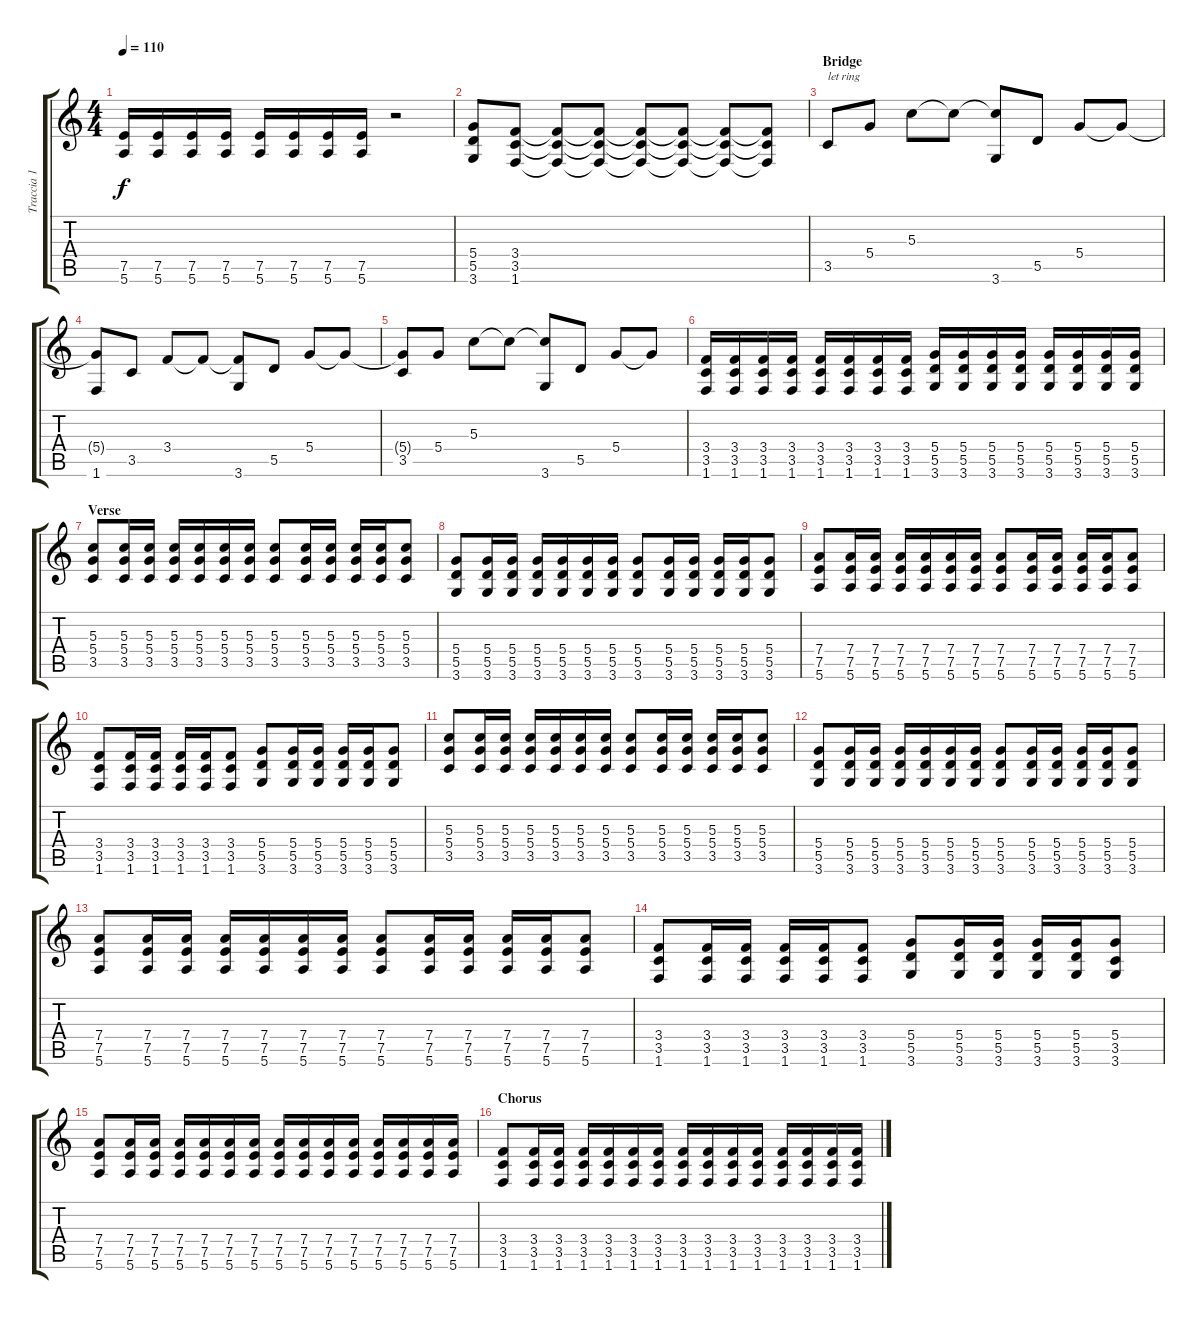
\track ("Traccia 1" "Traccia 1") {instrument distortionguitar}
\staff {score tabs}
\tuning (E4 B3 G3 D3 A2 E2) {hide}
\ts (4 4)
\tempo 110
\clef g2
\ks c
(7.5 5.6).16{dy f} (7.5 5.6).16 (7.5 5.6).16 (7.5 5.6).16 (7.5 5.6).16 (7.5 5.6).16 (7.5 5.6).16 (7.5 5.6).16 r.2 |
(5.4 5.5 3.6).8 (3.4 3.5 1.6).8 (3.4{t} 3.5{t} 1.6{t}).8 (3.4{t} 3.5{t} 1.6{t}).8 (3.4{t} 3.5{t} 1.6{t}).8 (3.4{t} 3.5{t} 1.6{t}).8 (3.4{t} 3.5{t} 1.6{t}).8 (3.4{t} 3.5{t} 1.6{t}).8 |
\section ("" "Bridge")
3.5.8{txt "let ring"} 5.4.8 5.3.8 5.3{t}.8 (5.3{t} 3.6).8 5.5.8 5.4.8 5.4{t}.8 |
(5.4{t} 1.6).8 3.5.8 3.4.8 3.4{t}.8 (3.4{t} 3.6).8 5.5.8 5.4.8 5.4{t}.8 |
(5.4{t} 3.5).8 5.4.8 5.3.8 5.3{t}.8 (5.3{t} 3.6).8 5.5.8 5.4.8 5.4{t}.8 |
(3.4 3.5 1.6).16 (3.4 3.5 1.6).16 (3.4 3.5 1.6).16 (3.4 3.5 1.6).16 (3.4 3.5 1.6).16 (3.4 3.5 1.6).16 (3.4 3.5 1.6).16 (3.4 3.5 1.6).16 (5.4 5.5 3.6).16 (5.4 5.5 3.6).16 (5.4 5.5 3.6).16 (5.4 5.5 3.6).16 (5.4 5.5 3.6).16 (5.4 5.5 3.6).16 (5.4 5.5 3.6).16 (5.4 5.5 3.6).16 |
\section ("" "Verse")
(5.3 5.4 3.5).8 (5.3 5.4 3.5).16 (5.3 5.4 3.5).16 (5.3 5.4 3.5).16 (5.3 5.4 3.5).16 (5.3 5.4 3.5).16 (5.3 5.4 3.5).16 (5.3 5.4 3.5).8 (5.3 5.4 3.5).16 (5.3 5.4 3.5).16 (5.3 5.4 3.5).16 (5.3 5.4 3.5).16 (5.3 5.4 3.5).8 |
(5.4 5.5 3.6).8 (5.4 5.5 3.6).16 (5.4 5.5 3.6).16 (5.4 5.5 3.6).16 (5.4 5.5 3.6).16 (5.4 5.5 3.6).16 (5.4 5.5 3.6).16 (5.4 5.5 3.6).8 (5.4 5.5 3.6).16 (5.4 5.5 3.6).16 (5.4 5.5 3.6).16 (5.4 5.5 3.6).16 (5.4 5.5 3.6).8 |
(7.4 7.5 5.6).8 (7.4 7.5 5.6).16 (7.4 7.5 5.6).16 (7.4 7.5 5.6).16 (7.4 7.5 5.6).16 (7.4 7.5 5.6).16 (7.4 7.5 5.6).16 (7.4 7.5 5.6).8 (7.4 7.5 5.6).16 (7.4 7.5 5.6).16 (7.4 7.5 5.6).16 (7.4 7.5 5.6).16 (7.4 7.5 5.6).8 |
(3.4 3.5 1.6).8 (3.4 3.5 1.6).16 (3.4 3.5 1.6).16 (3.4 3.5 1.6).16 (3.4 3.5 1.6).16 (3.4 3.5 1.6).8 (5.4 5.5 3.6).8 (5.4 5.5 3.6).16 (5.4 5.5 3.6).16 (5.4 5.5 3.6).16 (5.4 5.5 3.6).16 (5.4 5.5 3.6).8 |
(5.3 5.4 3.5).8 (5.3 5.4 3.5).16 (5.3 5.4 3.5).16 (5.3 5.4 3.5).16 (5.3 5.4 3.5).16 (5.3 5.4 3.5).16 (5.3 5.4 3.5).16 (5.3 5.4 3.5).8 (5.3 5.4 3.5).16 (5.3 5.4 3.5).16 (5.3 5.4 3.5).16 (5.3 5.4 3.5).16 (5.3 5.4 3.5).8 |
(5.4 5.5 3.6).8 (5.4 5.5 3.6).16 (5.4 5.5 3.6).16 (5.4 5.5 3.6).16 (5.4 5.5 3.6).16 (5.4 5.5 3.6).16 (5.4 5.5 3.6).16 (5.4 5.5 3.6).8 (5.4 5.5 3.6).16 (5.4 5.5 3.6).16 (5.4 5.5 3.6).16 (5.4 5.5 3.6).16 (5.4 5.5 3.6).8 |
(7.4 7.5 5.6).8 (7.4 7.5 5.6).16 (7.4 7.5 5.6).16 (7.4 7.5 5.6).16 (7.4 7.5 5.6).16 (7.4 7.5 5.6).16 (7.4 7.5 5.6).16 (7.4 7.5 5.6).8 (7.4 7.5 5.6).16 (7.4 7.5 5.6).16 (7.4 7.5 5.6).16 (7.4 7.5 5.6).16 (7.4 7.5 5.6).8 |
(3.4 3.5 1.6).8 (3.4 3.5 1.6).16 (3.4 3.5 1.6).16 (3.4 3.5 1.6).16 (3.4 3.5 1.6).16 (3.4 3.5 1.6).8 (5.4 5.5 3.6).8 (5.4 5.5 3.6).16 (5.4 5.5 3.6).16 (5.4 5.5 3.6).16 (5.4 5.5 3.6).16 (5.4 3.5 3.6).8 |
(7.4 7.5 5.6).8 (7.4 7.5 5.6).16 (7.4 7.5 5.6).16 (7.4 7.5 5.6).16 (7.4 7.5 5.6).16 (7.4 7.5 5.6).16 (7.4 7.5 5.6).16 (7.4 7.5 5.6).16 (7.4 7.5 5.6).16 (7.4 7.5 5.6).16 (7.4 7.5 5.6).16 (7.4 7.5 5.6).16 (7.4 7.5 5.6).16 (7.4 7.5 5.6).16 (7.4 7.5 5.6).16 |
\section ("" "Chorus")
(3.4 3.5 1.6).8 (3.4 3.5 1.6).16 (3.4 3.5 1.6).16 (3.4 3.5 1.6).16 (3.4 3.5 1.6).16 (3.4 3.5 1.6).16 (3.4 3.5 1.6).16 (3.4 3.5 1.6).16 (3.4 3.5 1.6).16 (3.4 3.5 1.6).16 (3.4 3.5 1.6).16 (3.4 3.5 1.6).16 (3.4 3.5 1.6).16 (3.4 3.5 1.6).16 (3.4 3.5 1.6).16
